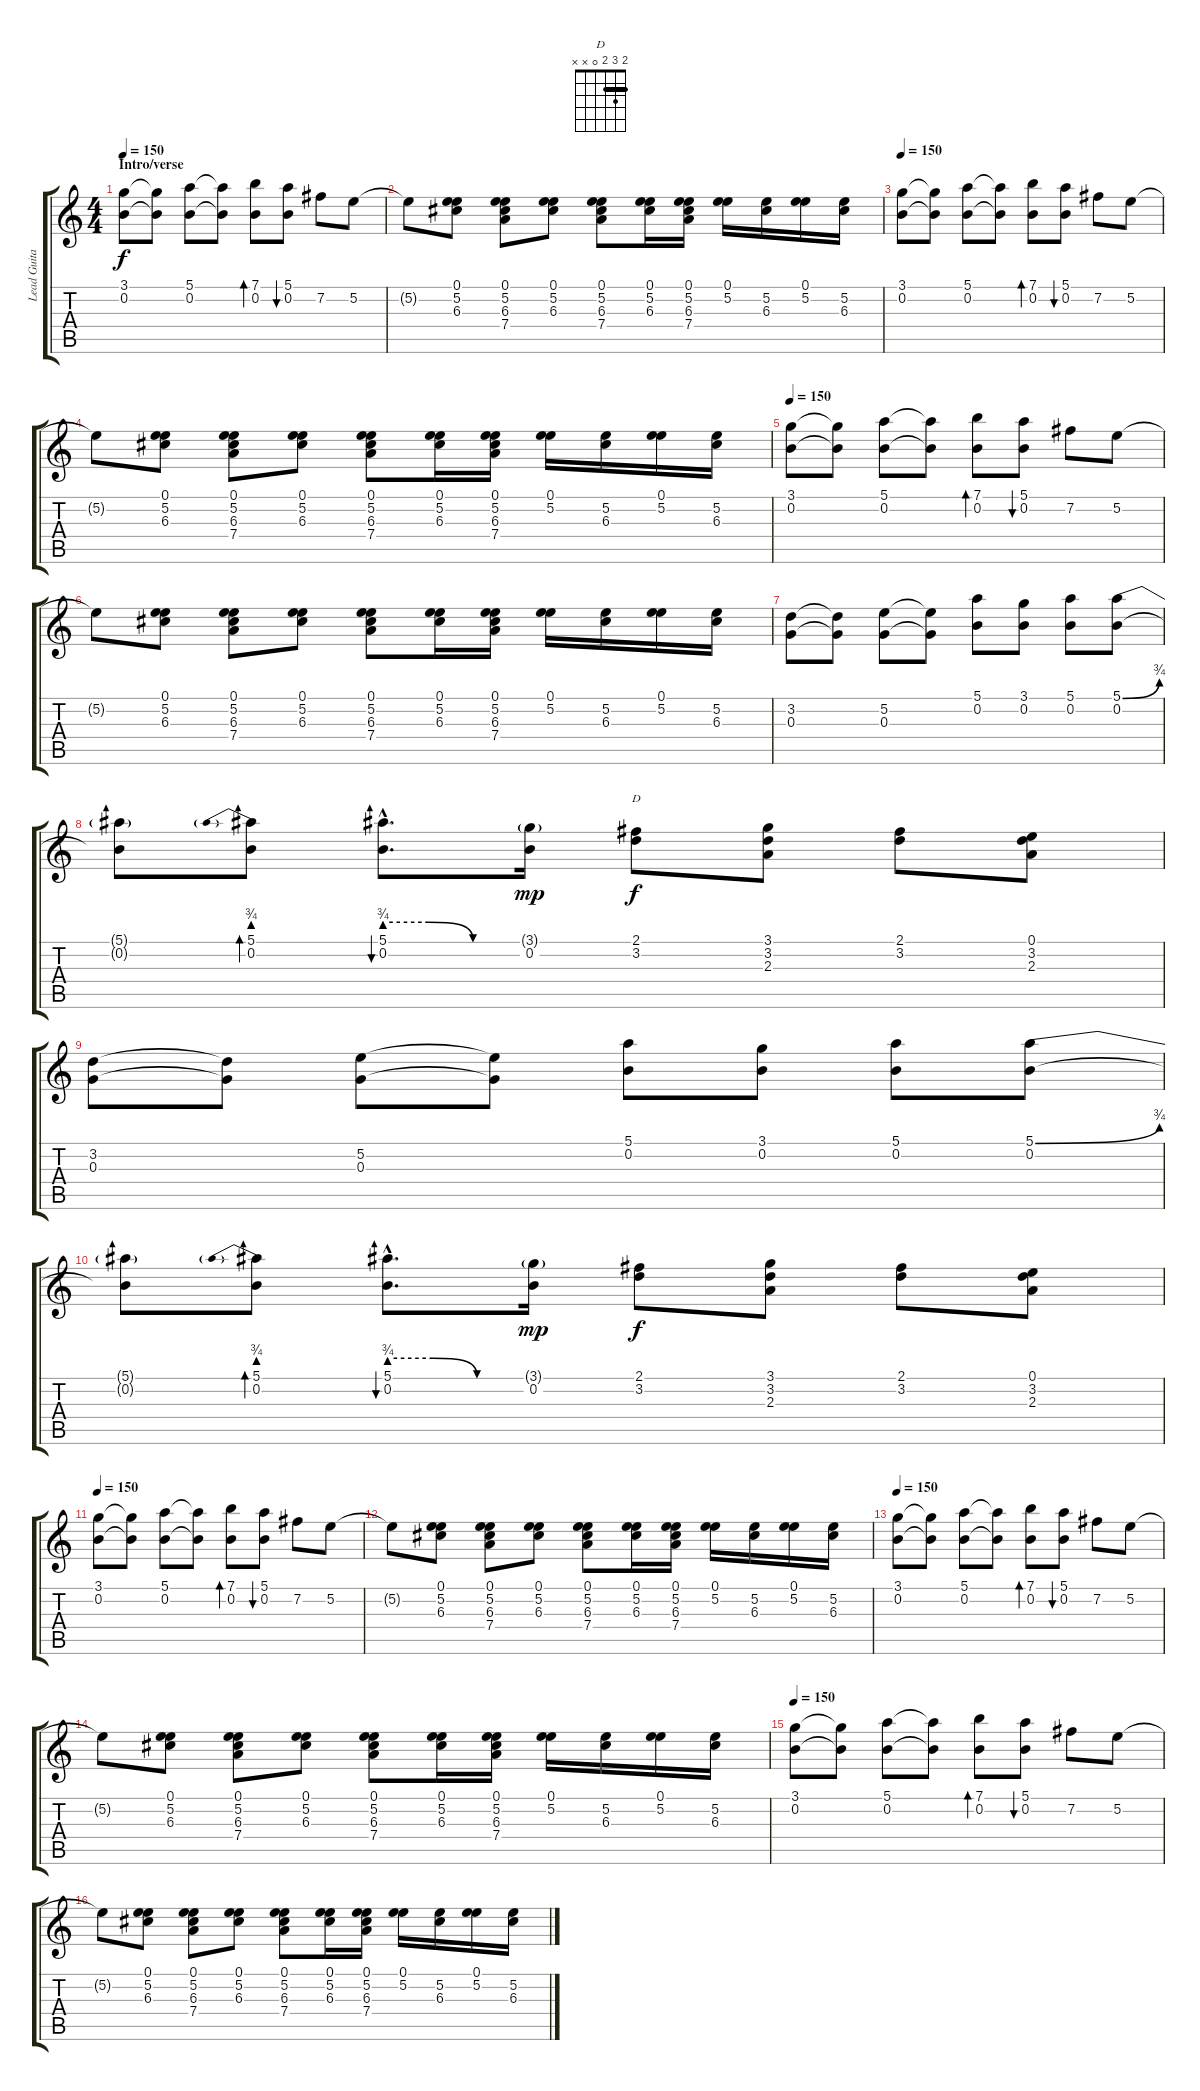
\track ("Lead Guitar" "Lead Guita") {instrument distortionguitar}
\staff {score tabs}
\tuning (E4 B3 G3 D3 A2 E2) {hide}
\chord ("D" 2 3 2 0 x x) {barre 2}
\ts (4 4)
\section ("" "Intro/verse")
\tempo 150
\clef g2
\ks c
(3.1 0.2).8{dy f volume 16 instrument distortionguitar} (3.1{t} 0.2{t}).8 (5.1 0.2).8 (5.1{t} 0.2{t}).8 (7.1 0.2).8{bd 240} (5.1 0.2).8{bu 240} 7.2.8 5.2.8 |
5.2{t}.8 (0.1 5.2 6.3).8 (0.1 5.2 6.3 7.4).8 (0.1 5.2 6.3).8 (0.1 5.2 6.3 7.4).8 (0.1 5.2 6.3).16 (0.1 5.2 6.3 7.4).16 (0.1 5.2).16 (5.2 6.3).16 (0.1 5.2).16 (5.2 6.3).16 |
\tempo 150
(3.1 0.2).8{volume 16 instrument distortionguitar} (3.1{t} 0.2{t}).8 (5.1 0.2).8 (5.1{t} 0.2{t}).8 (7.1 0.2).8{bd 240} (5.1 0.2).8{bu 240} 7.2.8 5.2.8 |
5.2{t}.8 (0.1 5.2 6.3).8 (0.1 5.2 6.3 7.4).8 (0.1 5.2 6.3).8 (0.1 5.2 6.3 7.4).8 (0.1 5.2 6.3).16 (0.1 5.2 6.3 7.4).16 (0.1 5.2).16 (5.2 6.3).16 (0.1 5.2).16 (5.2 6.3).16 |
\tempo 150
(3.1 0.2).8{volume 16 instrument distortionguitar} (3.1{t} 0.2{t}).8 (5.1 0.2).8 (5.1{t} 0.2{t}).8 (7.1 0.2).8{bd 240} (5.1 0.2).8{bu 240} 7.2.8 5.2.8 |
5.2{t}.8 (0.1 5.2 6.3).8 (0.1 5.2 6.3 7.4).8 (0.1 5.2 6.3).8 (0.1 5.2 6.3 7.4).8 (0.1 5.2 6.3).16 (0.1 5.2 6.3 7.4).16 (0.1 5.2).16 (5.2 6.3).16 (0.1 5.2).16 (5.2 6.3).16 |
(3.2 0.3).8 (3.2{t} 0.3{t}).8 (5.2 0.3).8 (5.2{t} 0.3{t}).8 (5.1 0.2).8 (3.1 0.2).8 (5.1 0.2).8 (5.1{be (bend 0 0 60 3)} 0.2).8 |
(5.1{t} 0.2{t}).8 (5.1{be (prebend 0 3 60 3)} 0.2).8{bd 60} (5.1{be (custom 0 3 20 3 40 0 60 0) hac} 0.2{hac}).8{d bu 120} (3.1{g} 0.2).16{dy mp} (2.1 3.2).8{ch "D" dy f} (3.1 3.2 2.3).8 (2.1 3.2).8 (0.1 3.2 2.3).8 |
(3.2 0.3).8 (3.2{t} 0.3{t}).8 (5.2 0.3).8 (5.2{t} 0.3{t}).8 (5.1 0.2).8 (3.1 0.2).8 (5.1 0.2).8 (5.1{be (bend 0 0 60 3)} 0.2).8 |
(5.1{t} 0.2{t}).8 (5.1{be (prebend 0 3 60 3)} 0.2).8{bd 60} (5.1{be (custom 0 3 20 3 40 0 60 0) hac} 0.2{hac}).8{d bu 120} (3.1{g} 0.2).16{dy mp} (2.1 3.2).8{dy f} (3.1 3.2 2.3).8 (2.1 3.2).8 (0.1 3.2 2.3).8 |
\tempo 150
(3.1 0.2).8{instrument distortionguitar} (3.1{t} 0.2{t}).8 (5.1 0.2).8 (5.1{t} 0.2{t}).8 (7.1 0.2).8{bd 240} (5.1 0.2).8{bu 240} 7.2.8 5.2.8 |
5.2{t}.8 (0.1 5.2 6.3).8 (0.1 5.2 6.3 7.4).8 (0.1 5.2 6.3).8 (0.1 5.2 6.3 7.4).8 (0.1 5.2 6.3).16 (0.1 5.2 6.3 7.4).16 (0.1 5.2).16 (5.2 6.3).16 (0.1 5.2).16 (5.2 6.3).16 |
\tempo 150
(3.1 0.2).8{instrument distortionguitar} (3.1{t} 0.2{t}).8 (5.1 0.2).8 (5.1{t} 0.2{t}).8 (7.1 0.2).8{bd 240} (5.1 0.2).8{bu 240} 7.2.8 5.2.8 |
5.2{t}.8 (0.1 5.2 6.3).8 (0.1 5.2 6.3 7.4).8 (0.1 5.2 6.3).8 (0.1 5.2 6.3 7.4).8 (0.1 5.2 6.3).16 (0.1 5.2 6.3 7.4).16 (0.1 5.2).16 (5.2 6.3).16 (0.1 5.2).16 (5.2 6.3).16 |
\tempo 150
(3.1 0.2).8{instrument distortionguitar} (3.1{t} 0.2{t}).8 (5.1 0.2).8 (5.1{t} 0.2{t}).8 (7.1 0.2).8{bd 240} (5.1 0.2).8{bu 240} 7.2.8 5.2.8 |
5.2{t}.8 (0.1 5.2 6.3).8 (0.1 5.2 6.3 7.4).8 (0.1 5.2 6.3).8 (0.1 5.2 6.3 7.4).8 (0.1 5.2 6.3).16 (0.1 5.2 6.3 7.4).16 (0.1 5.2).16 (5.2 6.3).16 (0.1 5.2).16 (5.2 6.3).16
